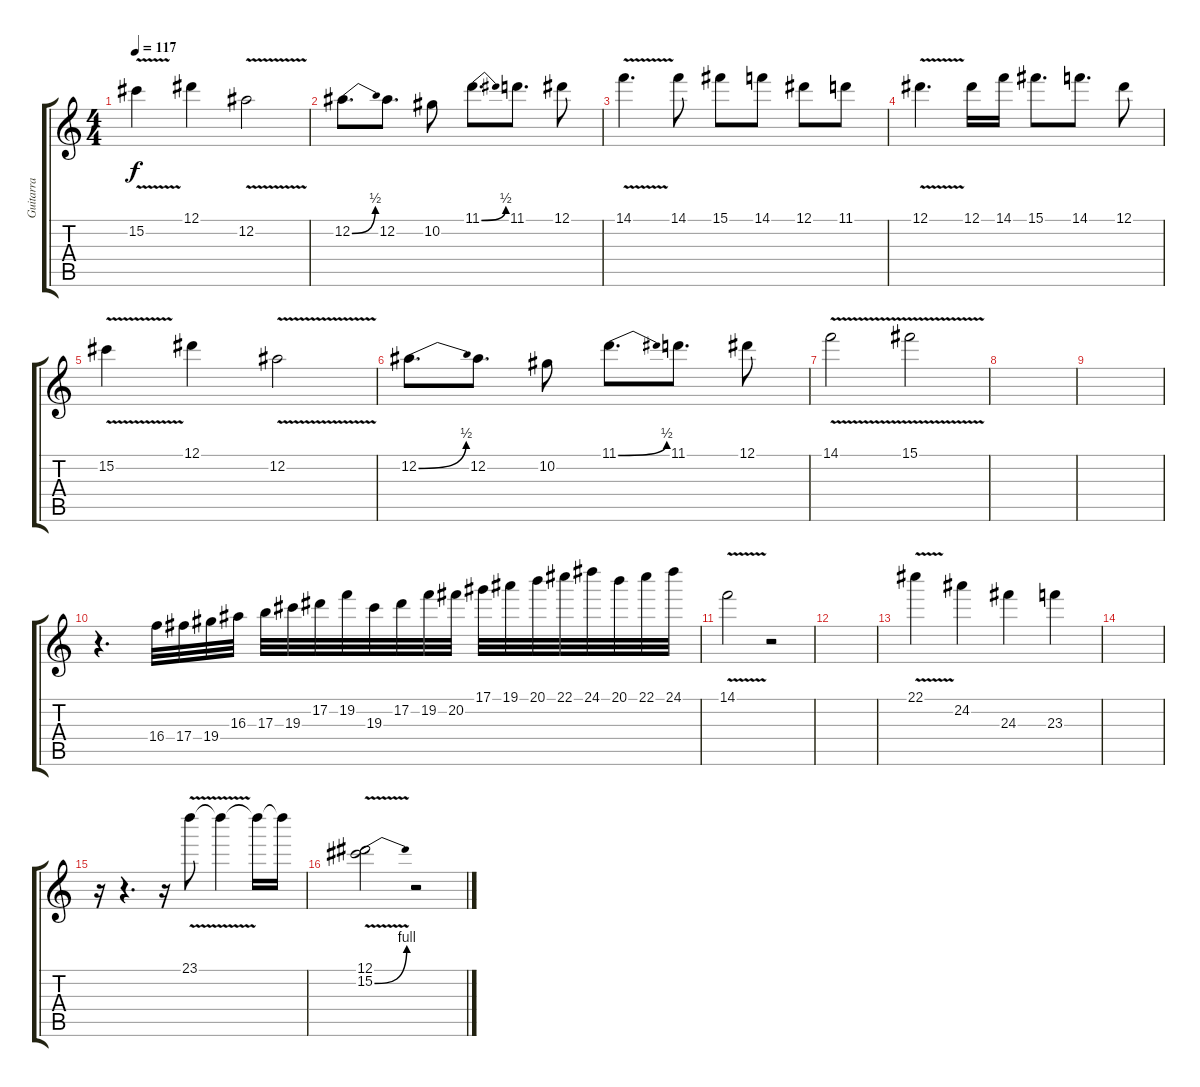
\track ("Guitarra" "Guitarra") {instrument overdrivenguitar}
\staff {score tabs}
\tuning (Eb4 Bb3 Gb3 Db3 Ab2 Eb2) {hide}
\ts (4 4)
\tempo 117
\clef g2
\ks c
15.2{v}.4{dy f} 12.1.4 12.2{v}.2 |
12.2{be (bend 0 0 60 2)}.8{d} 12.2.8{d} 10.2.8 11.1{be (bend 0 0 60 2)}.8{d} 11.1.8{d} 12.1.8 |
14.1{v}.4{d} 14.1.8 15.1.8 14.1.8 12.1.8 11.1.8 |
12.1{v}.4{d} 12.1.16 14.1.16 15.1.8{d} 14.1.8{d} 12.1.8 |
15.2{v}.4 12.1.4 12.2{v}.2 |
12.2{be (bend 0 0 60 2)}.8{d} 12.2.8{d} 10.2.8 11.1{be (bend 0 0 60 2)}.8{d} 11.1.8{d} 12.1.8 |
14.1{v}.2 15.1{v}.2 |
|
|
r.4{d} 16.4.32 17.4.32 19.4.32 16.3.32 17.3.32 19.3.32 17.2.32 19.2.32 19.3.32 17.2.32 19.2.32 20.2.32 17.1.32 19.1.32 20.1.32 22.1.32 24.1.32 20.1.32 22.1.32 24.1.32 |
14.1{v}.2 r.2 |
|
22.1{v}.4 24.2.4 24.3.4 23.3.4 |
|
r.16 r.4{d} r.16 23.1{v}.8 23.1{t}.4 23.1{t}.16 23.1{t}.16 |
(12.1 15.2{be (bend 0 0 60 4) v}).2 r.2
